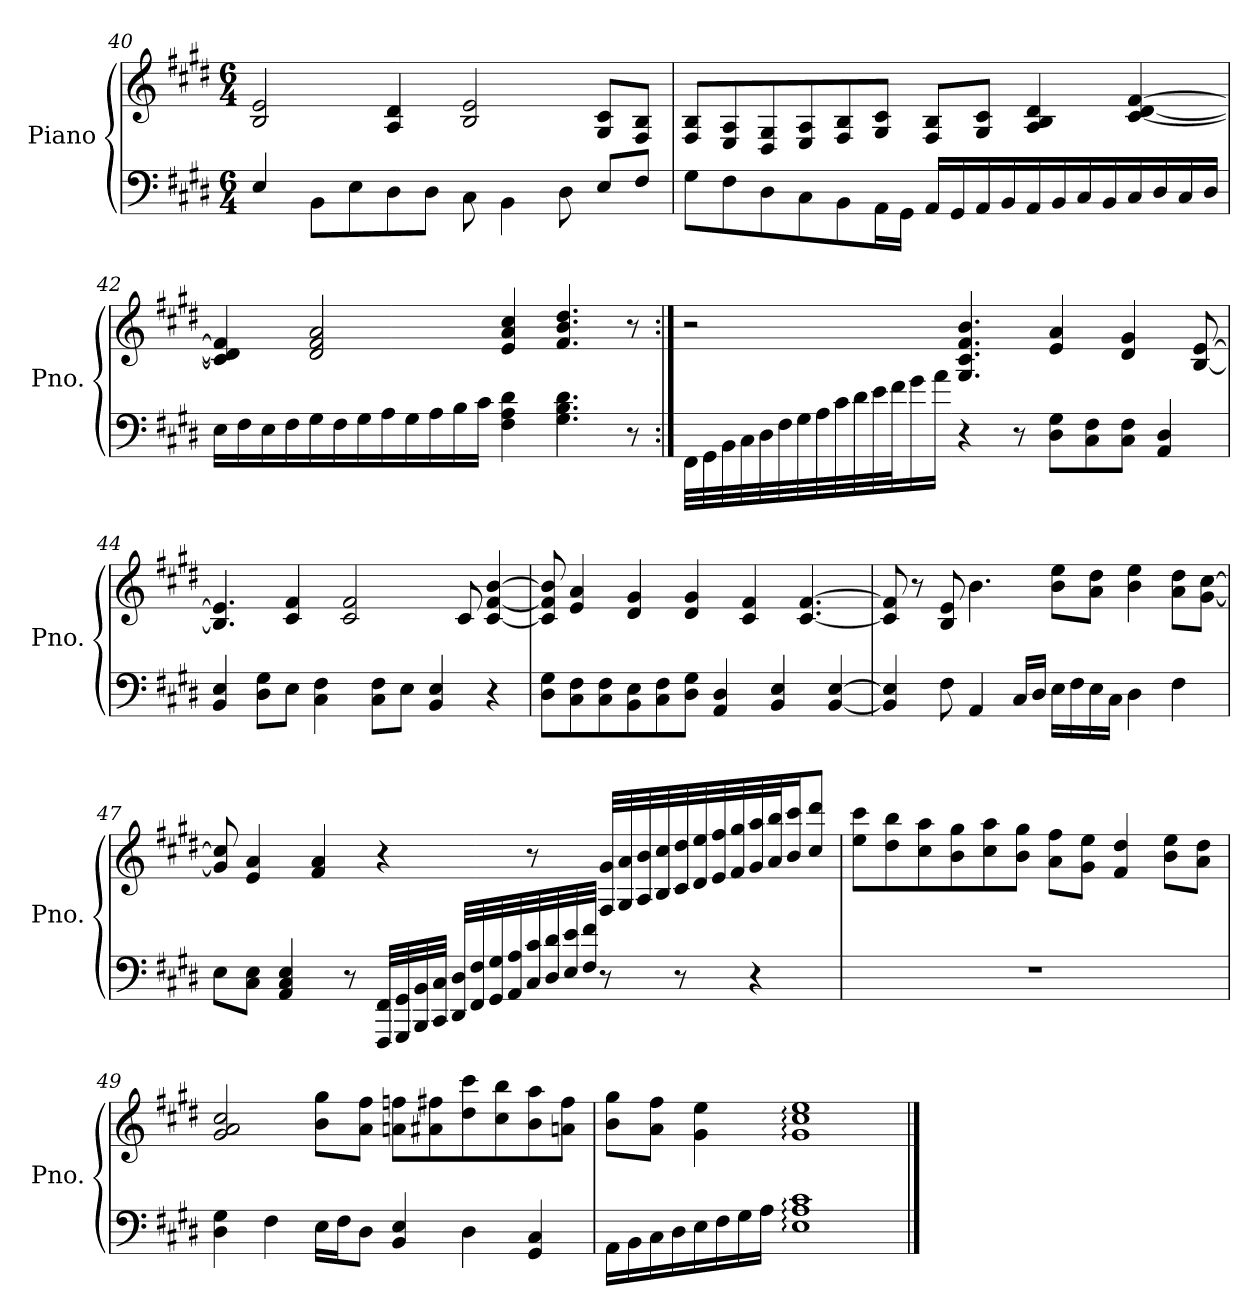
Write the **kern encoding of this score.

**kern	**kern
*part1	*part1
*staff2	*staff1
*I"Piano	*
*I'Pno.	*
*clefF4	*clefG2
*k[f#c#g#d#]	*k[f#c#g#d#]
*M6/4	*M6/4
=40	=40
*^	*
4E/	4ryy	2B/ 2e/
1ryy	8BB\L	.
.	8E\	.
.	8D#\	4A/ 4d#/
.	8D#\J	.
.	8C#\	2B/ 2e/
.	4BB\	.
.	8D#\	.
8E/L	4ryy	8G#/ 8c#/L
8F#/J	.	8F#/ 8B/J
*v	*v	*
!!LO:PB:g=z
=41	=41
8G#\L	8F#/ 8B/L
8F#\	8E/ 8A/
8D#\	8D#/ 8G#/
8C#\	8E/ 8A/
8BB\	8F#/ 8B/
16AA\L	8G#/ 8c#/J
16GG#\JJ	.
16AA/LL	8F#/ 8B/L
16GG#/	.
16AA/	8G#/ 8c#/J
16BB/	.
16AA/	4A/ 4B/ 4d#/
16BB/	.
16C#/	.
16BB/	.
16C#/	[4c#/ [4d#/ [4f#/
16D#/	.
16C#/	.
16D#/JJ	.
=42	=42
16E\LL	4c#/] 4d#/] 4f#/]
16F#\	.
16E\	.
16F#\	.
16G#\	2d#/ 2f#/ 2a/
16F#\	.
16G#\	.
16A\	.
16G#\	.
16A\	.
16B\	.
16c#\JJ	.
4F#\ 4A\ 4d#\	4e/ 4a/ 4cc#/
4.G#\ 4.B\ 4.d#\	4.f#/ 4.b/ 4.dd#/
8r	8r
!!LO:LB:g=z
=43:|!	=43:|!
32FF#\LLL	2r
32GG#\	.
32BB\	.
32C#\	.
32D#\	.
32F#\	.
32G#\	.
32A\	.
32c#\	.
32d#\	.
32e\	.
32f#\J	.
16g#\	.
16a\JJ	.
4r	4.G#/ 4.c#/ 4.f#/ 4.b/
8r	.
8D#\ 8G#\L	4e/ 4a/
8C#\ 8F#\	.
8C#\ 8F#\J	4d#/ 4g#/
4AA/ 4D#/	.
.	[8B/ [8e/
=44	=44
4BB/ 4E/	4.B/] 4.e/]
8D#\ 8G#\L	.
8E\J	4c#/ 4f#/
4C#\ 4F#\	.
.	2c#/ 2f#/
8C#\ 8F#\L	.
8E\J	.
4BB/ 4E/	.
.	8c#/
4r	[4c#/ [4f#/ [4b/
=45	=45
8D#\ 8G#\L	8c#/] 8f#/] 8b/]
8C#\ 8F#\	4e/ 4a/
8C#\ 8F#\	.
8BB\ 8E\	4d#/ 4g#/
8C#\ 8F#\	.
8D#\ 8G#\J	4d#/ 4g#/
4AA/ 4D#/	.
.	4c#/ 4f#/
4BB/ 4E/	.
.	[4.c#/ [4.f#/
[4BB/ [4E/	.
!!LO:LB:g=z
=46	=46
4BB/] 4E/]	8c#/] 8f#/]
.	8r
8F#\	8B/ 8e/
4AA/	4.b\
16C#/LL	.
16D#/JJ	.
16E\LL	8b\ 8ee\L
16F#\	.
16E\	8a\ 8dd#\J
16C#\JJ	.
4D#\	4b\ 4ee\
4F#\	8a\ 8dd#\L
.	[8g#\ [8cc#\J
!!LO:LB:g=z
=47	=47
8E\L	8g#/] 8cc#/]
8C#\ 8E\J	4e/ 4a/
4AA/ 4C#/ 4E/	.
.	4f#/ 4a/
8r	.
32FFF#/ 32FF#/LLL	4r
32GGG#/ 32GG#/	.
32BBB/ 32BB/	.
32CC#/ 32C#/JJJ	.
32DD#/ 32D#/LLL	.
32FF#/ 32F#/	.
32GG#/ 32G#/	.
32AA/ 32A/	.
32C#/ 32c#/	8r
32D#/ 32d#/	.
32E/ 32e/	.
32F#/ 32f#/JJJ	.
8r	32F#/ 32g#/LLL
.	32G#/ 32a/
.	32A/ 32b/
.	32B/ 32cc#/
8r	32c#/ 32dd#/
.	32d#/ 32ee/
.	32e/ 32ff#/
.	32f#/ 32gg#/
4r	32g#/ 32aa/
.	32a/ 32bb/J
.	16b/ 16ccc#/J
.	8cc#/ 8ddd#/J
!!LO:LB:g=z
=48	=48
1.r	8ee\ 8ccc#\L
.	8dd#\ 8bb\
.	8cc#\ 8aa\
.	8b\ 8gg#\
.	8cc#\ 8aa\
.	8b\ 8gg#\J
.	8a\ 8ff#\L
.	8g#\ 8ee\J
.	4f#/ 4dd#/
.	8b\ 8ee\L
.	8a\ 8dd#\J
=49	=49
4D#\ 4G#\	2g#/ 2a/ 2cc#/
4F#\	.
16E\LL	8b\ 8gg#\L
16F#\J	.
8D#\J	8a\ 8ff#\J
4BB/ 4E/	8an\ 8ffn\L
.	8a#X\ 8ff#X\
4D#\	8dd#\ 8ccc#\
.	8cc#\ 8bb\
4GG#/ 4C#/	8b\ 8aa\
.	8an\ 8ff#\J
=50	=50
16AA\LL	8b\ 8gg#\L
16BB\	.
16C#\	8a\ 8ff#\J
16D#\	.
16E\	4g#\ 4ee\
16F#\	.
16G#\	.
16A\JJ	.
1E: 1A: 1c#:	1g#: 1cc#: 1ee:
==	==
*-	*-
